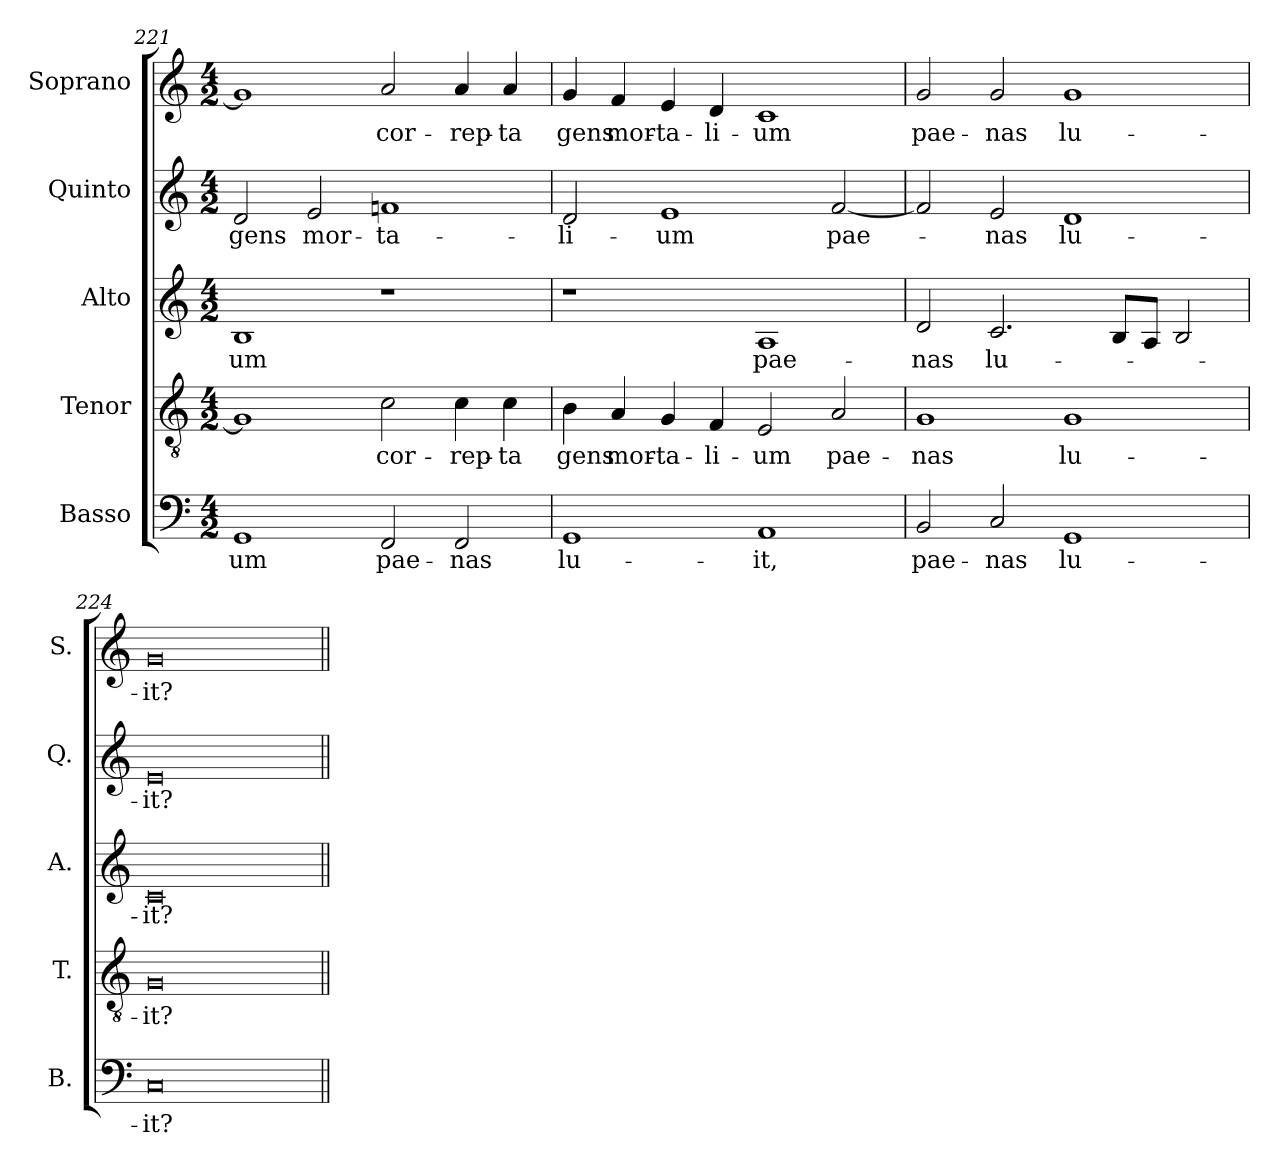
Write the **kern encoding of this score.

**kern	**text	**kern	**text	**kern	**text	**kern	**text	**kern	**text
*part5	*part5	*part4	*part4	*part3	*part3	*part2	*part2	*part1	*part1
*staff5	*staff5	*staff4	*staff4	*staff3	*staff3	*staff2	*staff2	*staff1	*staff1
*I"Basso	*	*I"Tenor	*	*I"Alto	*	*I"Quinto	*	*I"Soprano	*
*I'B.	*	*I'T.	*	*I'A.	*	*I'Q.	*	*I'S.	*
*clefF4	*	*clefGv2	*	*clefG2	*	*clefG2	*	*clefG2	*
*	*	*ITrd7c12	*	*	*	*	*	*	*
*k[]	*	*k[]	*	*k[]	*	*k[]	*	*k[]	*
*C:	*	*C:	*	*C:	*	*C:	*	*C:	*
*M4/2	*	*M4/2	*	*M4/2	*	*M4/2	*	*M4/2	*
=221	=221	=221	=221	=221	=221	=221	=221	=221	=221
!	!LO:LY:b:color=#000000	!	!	!	!	!	!	!	!
!	!	!	!	!	!LO:LY:b:color=#000000	!	!	!	!
!	!	!	!	!	!	!	!LO:LY:b:color=#000000	!	!
1GGi	-um	1GGi]	.	1Bi	-um	2di/	gens	1gi]	.
!	!	!	!	!	!	!	!LO:LY:b:color=#000000	!	!
.	.	.	.	.	.	2ei/	mor-	.	.
!	!LO:LY:b:color=#000000	!	!	!	!	!	!	!	!
!	!	!	!LO:LY:b:color=#000000	!	!	!	!	!	!
!	!	!	!	!	!	!	!LO:LY:b:color=#000000	!	!
!	!	!	!	!	!	!	!	!	!LO:LY:b:color=#000000
2FFi/	pae-	2Ci\	cor-	1r	.	1fni	-ta-	2ai/	cor-
!	!LO:LY:b:color=#000000	!	!	!	!	!	!	!	!
!	!	!	!LO:LY:b:color=#000000	!	!	!	!	!	!
!	!	!	!	!	!	!	!	!	!LO:LY:b:color=#000000
2FFi/	-nas	4Ci\	-rep-	.	.	.	.	4ai/	-rep-
!	!	!	!LO:LY:b:color=#000000	!	!	!	!	!	!
!	!	!	!	!	!	!	!	!	!LO:LY:b:color=#000000
.	.	4Ci\	-ta	.	.	.	.	4ai/	-ta
!!LO:LB:g=z
=222	=222	=222	=222	=222	=222	=222	=222	=222	=222
!	!LO:LY:b:color=#000000	!	!	!	!	!	!	!	!
!	!	!	!LO:LY:b:color=#000000	!	!	!	!	!	!
!	!	!	!	!	!	!	!LO:LY:b:color=#000000	!	!
!	!	!	!	!	!	!	!	!	!LO:LY:b:color=#000000
1GGi	lu-	4BBi\	gens	1r	.	2di/	-li-	4gi/	gens
!	!	!	!LO:LY:b:color=#000000	!	!	!	!	!	!
!	!	!	!	!	!	!	!	!	!LO:LY:b:color=#000000
.	.	4AAi/	mor-	.	.	.	.	4fi/	mor-
!	!	!	!LO:LY:b:color=#000000	!	!	!	!	!	!
!	!	!	!	!	!	!	!LO:LY:b:color=#000000	!	!
!	!	!	!	!	!	!	!	!	!LO:LY:b:color=#000000
.	.	4GGi/	-ta-	.	.	1ei	-um	4ei/	-ta-
!	!	!	!LO:LY:b:color=#000000	!	!	!	!	!	!
!	!	!	!	!	!	!	!	!	!LO:LY:b:color=#000000
.	.	4FFi/	-li-	.	.	.	.	4di/	-li-
!	!LO:LY:b:color=#000000	!	!	!	!	!	!	!	!
!	!	!	!LO:LY:b:color=#000000	!	!	!	!	!	!
!	!	!	!	!	!LO:LY:b:color=#000000	!	!	!	!
!	!	!	!	!	!	!	!	!	!LO:LY:b:color=#000000
1AAi	-it,	2EEi/	-um	1Ai	pae-	.	.	1ci	-um
!	!	!	!LO:LY:b:color=#000000	!	!	!	!	!	!
!	!	!	!	!	!	!	!LO:LY:b:color=#000000	!	!
.	.	2AAi/	pae-	.	.	[2fi/	pae-	.	.
=223	=223	=223	=223	=223	=223	=223	=223	=223	=223
!	!LO:LY:b:color=#000000	!	!	!	!	!	!	!	!
!	!	!	!LO:LY:b:color=#000000	!	!	!	!	!	!
!	!	!	!	!	!LO:LY:b:color=#000000	!	!	!	!
!	!	!	!	!	!	!	!	!	!LO:LY:b:color=#000000
2BBi/	pae-	1GGi	-nas	2di/	-nas	2fi/]	.	2gi/	pae-
!	!LO:LY:b:color=#000000	!	!	!	!	!	!	!	!
!	!	!	!	!	!LO:LY:b:color=#000000	!	!	!	!
!	!	!	!	!	!	!	!LO:LY:b:color=#000000	!	!
!	!	!	!	!	!	!	!	!	!LO:LY:b:color=#000000
2Ci/	-nas	.	.	2.ci/	lu-	2ei/	-nas	2gi/	-nas
!	!LO:LY:b:color=#000000	!	!	!	!	!	!	!	!
!	!	!	!LO:LY:b:color=#000000	!	!	!	!	!	!
!	!	!	!	!	!	!	!LO:LY:b:color=#000000	!	!
!	!	!	!	!	!	!	!	!	!LO:LY:b:color=#000000
1GGi	lu-	1GGi	lu-	.	.	1di	lu-	1gi	lu-
.	.	.	.	8Bi/L	.	.	.	.	.
.	.	.	.	8Ai/J	.	.	.	.	.
.	.	.	.	2Bi/	.	.	.	.	.
=224	=224	=224	=224	=224	=224	=224	=224	=224	=224
!	!LO:LY:b:color=#000000	!	!	!	!	!	!	!	!
!	!	!	!LO:LY:b:color=#000000	!	!	!	!	!	!
!	!	!	!	!	!LO:LY:b:color=#000000	!	!	!	!
!	!	!	!	!	!	!	!LO:LY:b:color=#000000	!	!
!	!	!	!	!	!	!	!	!	!LO:LY:b:color=#000000
0Ci	-it?	0GGi	-it?	0ci	-it?	0ei	-it?	0gi	-it?
=||	=||	=||	=||	=||	=||	=||	=||	=||	=||
*-	*-	*-	*-	*-	*-	*-	*-	*-	*-
